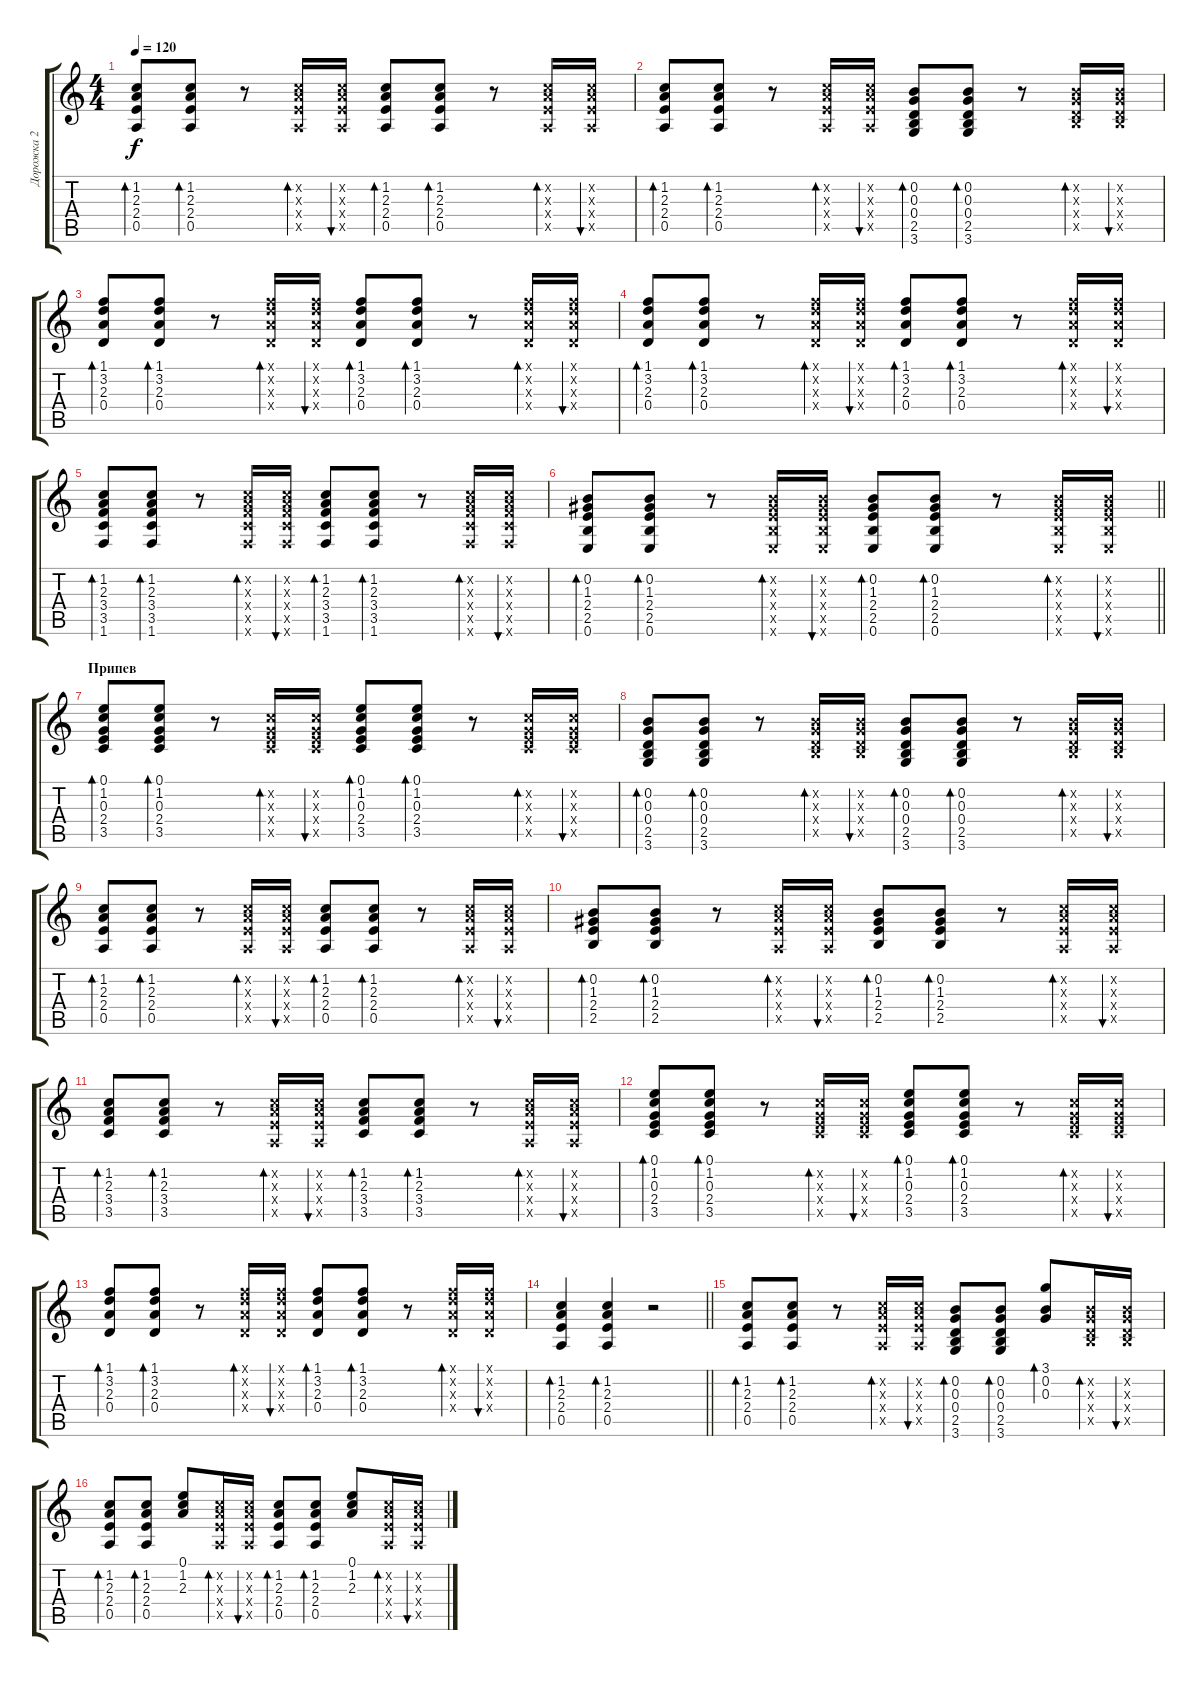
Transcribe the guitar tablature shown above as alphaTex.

\track ("Дорожка 2" "Дорожка 2") {instrument acousticguitarsteel}
\staff {score tabs}
\tuning (E4 B3 G3 D3 A2 E2) {hide}
\ts (4 4)
\tempo 120
\clef g2
\ks c
(1.2 2.3 2.4 0.5).8{bd 60 dy f} (1.2 2.3 2.4 0.5).8{bd 60} r.8 (1.2{x} 2.3{x} 2.4{x} 0.5{x}).16{bd 60} (1.2{x} 2.3{x} 2.4{x} 0.5{x}).16{bu 60} (1.2 2.3 2.4 0.5).8{bd 60} (1.2 2.3 2.4 0.5).8{bd 60} r.8 (1.2{x} 2.3{x} 2.4{x} 0.5{x}).16{bd 60} (1.2{x} 2.3{x} 2.4{x} 0.5{x}).16{bu 60} |
(1.2 2.3 2.4 0.5).8{bd 60} (1.2 2.3 2.4 0.5).8{bd 60} r.8 (1.2{x} 2.3{x} 2.4{x} 0.5{x}).16{bd 60} (1.2{x} 2.3{x} 2.4{x} 0.5{x}).16{bu 60} (0.2 0.3 0.4 2.5 3.6).8{bd 60} (0.2 0.3 0.4 2.5 3.6).8{bd 60} r.8 (0.2{x} 0.3{x} 0.4{x} 2.5{x}).16{bd 60} (0.2{x} 0.3{x} 0.4{x} 2.5{x}).16{bu 60} |
(1.1 3.2 2.3 0.4).8{bd 60} (1.1 3.2 2.3 0.4).8{bd 60} r.8 (1.1{x} 3.2{x} 2.3{x} 0.4{x}).16{bd 60} (1.1{x} 3.2{x} 2.3{x} 0.4{x}).16{bu 60} (1.1 3.2 2.3 0.4).8{bd 60} (1.1 3.2 2.3 0.4).8{bd 60} r.8 (1.1{x} 3.2{x} 2.3{x} 0.4{x}).16{bd 60} (1.1{x} 3.2{x} 2.3{x} 0.4{x}).16{bu 60} |
(1.1 3.2 2.3 0.4).8{bd 60} (1.1 3.2 2.3 0.4).8{bd 60} r.8 (1.1{x} 3.2{x} 2.3{x} 0.4{x}).16{bd 60} (1.1{x} 3.2{x} 2.3{x} 0.4{x}).16{bu 60} (1.1 3.2 2.3 0.4).8{bd 60} (1.1 3.2 2.3 0.4).8{bd 60} r.8 (1.1{x} 3.2{x} 2.3{x} 0.4{x}).16{bd 60} (1.1{x} 3.2{x} 2.3{x} 0.4{x}).16{bu 60} |
(1.2 2.3 3.4 3.5 1.6).8{bd 60} (1.2 2.3 3.4 3.5 1.6).8{bd 60} r.8 (1.2{x} 2.3{x} 3.4{x} 3.5{x} 1.6{x}).16{bd 60} (1.2{x} 2.3{x} 3.4{x} 3.5{x} 1.6{x}).16{bu 60} (1.2 2.3 3.4 3.5 1.6).8{bd 60} (1.2 2.3 3.4 3.5 1.6).8{bd 60} r.8 (1.2{x} 2.3{x} 3.4{x} 3.5{x} 1.6{x}).16{bd 60} (1.2{x} 2.3{x} 3.4{x} 3.5{x} 1.6{x}).16{bu 60} |
\barLineRight lightlight
(0.2 1.3 2.4 2.5 0.6).8{bd 60} (0.2 1.3 2.4 2.5 0.6).8{bd 60} r.8 (0.2{x} 1.3{x} 2.4{x} 2.5{x} 0.6{x}).16{bd 60} (0.2{x} 1.3{x} 2.4{x} 2.5{x} 0.6{x}).16{bu 60} (0.2 1.3 2.4 2.5 0.6).8{bd 60} (0.2 1.3 2.4 2.5 0.6).8{bd 60} r.8 (0.2{x} 1.3{x} 2.4{x} 2.5{x} 0.6{x}).16{bd 60} (0.2{x} 1.3{x} 2.4{x} 2.5{x} 0.6{x}).16{bu 60} |
\section ("" "Припев")
(0.1 1.2 0.3 2.4 3.5).8{bd 60} (0.1 1.2 0.3 2.4 3.5).8{bd 60} r.8 (1.2{x} 0.3{x} 2.4{x} 3.5{x}).16{bd 60} (1.2{x} 0.3{x} 2.4{x} 3.5{x}).16{bu 60} (0.1 1.2 0.3 2.4 3.5).8{bd 60} (0.1 1.2 0.3 2.4 3.5).8{bd 60} r.8 (1.2{x} 0.3{x} 2.4{x} 3.5{x}).16{bd 60} (1.2{x} 0.3{x} 2.4{x} 3.5{x}).16{bu 60} |
(0.2 0.3 0.4 2.5 3.6).8{bd 60} (0.2 0.3 0.4 2.5 3.6).8{bd 60} r.8 (0.2{x} 0.3{x} 0.4{x} 2.5{x}).16{bd 60} (0.2{x} 0.3{x} 0.4{x} 2.5{x}).16{bu 60} (0.2 0.3 0.4 2.5 3.6).8{bd 60} (0.2 0.3 0.4 2.5 3.6).8{bd 60} r.8 (0.2{x} 0.3{x} 0.4{x} 2.5{x}).16{bd 60} (0.2{x} 0.3{x} 0.4{x} 2.5{x}).16{bu 60} |
(1.2 2.3 2.4 0.5).8{bd 60} (1.2 2.3 2.4 0.5).8{bd 60} r.8 (1.2{x} 2.3{x} 2.4{x} 0.5{x}).16{bd 60} (1.2{x} 2.3{x} 2.4{x} 0.5{x}).16{bu 60} (1.2 2.3 2.4 0.5).8{bd 60} (1.2 2.3 2.4 0.5).8{bd 60} r.8 (1.2{x} 2.3{x} 2.4{x} 0.5{x}).16{bd 60} (1.2{x} 2.3{x} 2.4{x} 0.5{x}).16{bu 60} |
(0.2 1.3 2.4 2.5).8{bd 60} (0.2 1.3 2.4 2.5).8{bd 60} r.8 (1.2{x} 2.3{x} 2.4{x} 0.5{x}).16{bd 60} (1.2{x} 2.3{x} 2.4{x} 0.5{x}).16{bu 60} (0.2 1.3 2.4 2.5).8{bd 60} (0.2 1.3 2.4 2.5).8{bd 60} r.8 (1.2{x} 2.3{x} 2.4{x} 0.5{x}).16{bd 60} (1.2{x} 2.3{x} 2.4{x} 0.5{x}).16{bu 60} |
(1.2 2.3 3.4 3.5).8{bd 60} (1.2 2.3 3.4 3.5).8{bd 60} r.8 (1.2{x} 2.3{x} 2.4{x} 0.5{x}).16{bd 60} (1.2{x} 2.3{x} 2.4{x} 0.5{x}).16{bu 60} (1.2 2.3 3.4 3.5).8{bd 60} (1.2 2.3 3.4 3.5).8{bd 60} r.8 (1.2{x} 2.3{x} 2.4{x} 0.5{x}).16{bd 60} (1.2{x} 2.3{x} 2.4{x} 0.5{x}).16{bu 60} |
(0.1 1.2 0.3 2.4 3.5).8{bd 60} (0.1 1.2 0.3 2.4 3.5).8{bd 60} r.8 (1.2{x} 0.3{x} 2.4{x} 3.5{x}).16{bd 60} (1.2{x} 0.3{x} 2.4{x} 3.5{x}).16{bu 60} (0.1 1.2 0.3 2.4 3.5).8{bd 60} (0.1 1.2 0.3 2.4 3.5).8{bd 60} r.8 (1.2{x} 0.3{x} 2.4{x} 3.5{x}).16{bd 60} (1.2{x} 0.3{x} 2.4{x} 3.5{x}).16{bu 60} |
(1.1 3.2 2.3 0.4).8{bd 60} (1.1 3.2 2.3 0.4).8{bd 60} r.8 (1.1{x} 3.2{x} 2.3{x} 0.4{x}).16{bd 60} (1.1{x} 3.2{x} 2.3{x} 0.4{x}).16{bu 60} (1.1 3.2 2.3 0.4).8{bd 60} (1.1 3.2 2.3 0.4).8{bd 60} r.8 (1.1{x} 3.2{x} 2.3{x} 0.4{x}).16{bd 60} (1.1{x} 3.2{x} 2.3{x} 0.4{x}).16{bu 60} |
\barLineRight lightlight
(1.2 2.3 2.4 0.5).4{bd 60} (1.2 2.3 2.4 0.5).4{bd 60} r.2 |
(1.2 2.3 2.4 0.5).8{bd 60} (1.2 2.3 2.4 0.5).8{bd 60} r.8 (1.2{x} 2.3{x} 2.4{x} 0.5{x}).16{bd 60} (1.2{x} 2.3{x} 2.4{x} 0.5{x}).16{bu 60} (0.2 0.3 0.4 2.5 3.6).8{bd 60} (0.2 0.3 0.4 2.5 3.6).8{bd 60} (3.1 0.2 0.3).8{bd 60} (0.2{x} 0.3{x} 0.4{x} 2.5{x}).16{bd 60} (0.2{x} 0.3{x} 0.4{x} 2.5{x}).16{bu 60} |
(1.2 2.3 2.4 0.5).8{bd 60} (1.2 2.3 2.4 0.5).8{bd 60} (0.1 1.2 2.3).8 (1.2{x} 2.3{x} 2.4{x} 0.5{x}).16{bd 60} (1.2{x} 2.3{x} 2.4{x} 0.5{x}).16{bu 60} (1.2 2.3 2.4 0.5).8{bd 60} (1.2 2.3 2.4 0.5).8{bd 60} (0.1 1.2 2.3).8 (1.2{x} 2.3{x} 2.4{x} 0.5{x}).16{bd 60} (1.2{x} 2.3{x} 2.4{x} 0.5{x}).16{bu 60}
